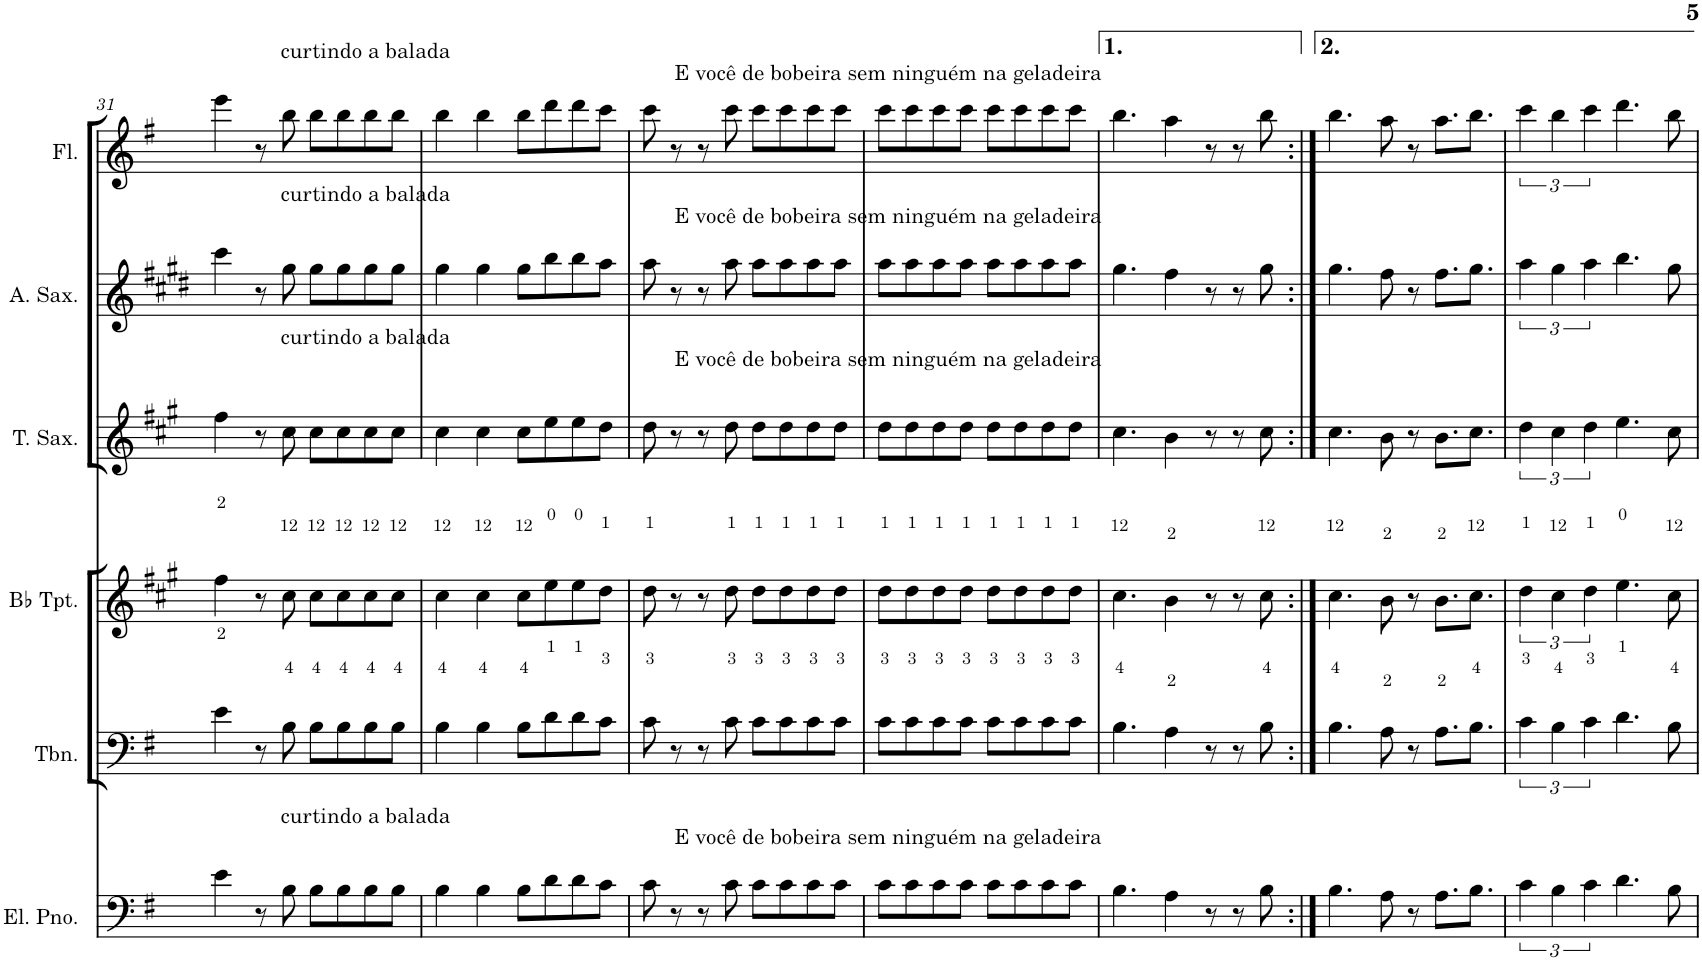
**kern	**kern	**kern	**kern	**kern	**kern
*part6	*part5	*part4	*part3	*part2	*part1
*staff6	*staff5	*staff4	*staff3	*staff2	*staff1
*I"Electric Piano	*I"Trombone	*I"Bb Trumpet	*I"Tenor Saxophone	*I"Alto Saxophone	*I"Flute
*I'El. Pno.	*I'Tbn.	*I'Bb Tpt.	*I'T. Sax.	*I'A. Sax.	*I'Fl.
!!LO:PB:g=z
*clefF4	*clefF4	*clefG2	*clefG2	*clefG2	*clefG2
*	*	*Trd1c2	*Trd8c14	*Trd5c9	*
*k[f#]	*k[f#]	*k[f#c#g#]	*k[f#c#g#]	*k[f#c#g#d#]	*k[f#]
*M4/4	*M4/4	*M4/4	*M4/4	*M4/4	*M4/4
=31	=31	=31	=31	=31	=31
4e\	4e\	4ff#\	4ff#\	4ccc#\	4eee\
8r	8r	8r	8r	8r	8r
!	!	!	!	!	!LO:TX:a:t=curtindo a balada
!	!	!	!	!LO:TX:a:t=curtindo a balada	!
!	!	!	!LO:TX:a:t=curtindo a balada	!	!
!LO:TX:a:t=curtindo a balada	!	!	!	!	!
8B\	8B\	8cc#\	8cc#\	8gg#\	8bb\
8B\L	8B\L	8cc#\L	8cc#\L	8gg#\L	8bb\L
8B\	8B\	8cc#\	8cc#\	8gg#\	8bb\
8B\	8B\	8cc#\	8cc#\	8gg#\	8bb\
8B\J	8B\J	8cc#\J	8cc#\J	8gg#\J	8bb\J
=32	=32	=32	=32	=32	=32
4B\	4B\	4cc#\	4cc#\	4gg#\	4bb\
4B\	4B\	4cc#\	4cc#\	4gg#\	4bb\
8B\L	8B\L	8cc#\L	8cc#\L	8gg#\L	8bb\L
8d\	8d\	8ee\	8ee\	8bb\	8ddd\
8d\	8d\	8ee\	8ee\	8bb\	8ddd\
8c\J	8c\J	8dd\J	8dd\J	8aa\J	8ccc\J
=33	=33	=33	=33	=33	=33
8c\	8c\	8dd\	8dd\	8aa\	8ccc\
8r	8r	8r	8r	8r	8r
8r	8r	8r	8r	8r	8r
!	!	!	!	!	!LO:TX:a:t=E você de bobeira sem ninguém na geladeira
!	!	!	!	!LO:TX:a:t=E você de bobeira sem ninguém na geladeira	!
!	!	!	!LO:TX:a:t=E você de bobeira sem ninguém na geladeira	!	!
!LO:TX:a:t=E você de bobeira sem ninguém na geladeira	!	!	!	!	!
8c\	8c\	8dd\	8dd\	8aa\	8ccc\
8c\L	8c\L	8dd\L	8dd\L	8aa\L	8ccc\L
8c\	8c\	8dd\	8dd\	8aa\	8ccc\
8c\	8c\	8dd\	8dd\	8aa\	8ccc\
8c\J	8c\J	8dd\J	8dd\J	8aa\J	8ccc\J
=34	=34	=34	=34	=34	=34
8c\L	8c\L	8dd\L	8dd\L	8aa\L	8ccc\L
8c\	8c\	8dd\	8dd\	8aa\	8ccc\
8c\	8c\	8dd\	8dd\	8aa\	8ccc\
8c\J	8c\J	8dd\J	8dd\J	8aa\J	8ccc\J
8c\L	8c\L	8dd\L	8dd\L	8aa\L	8ccc\L
8c\	8c\	8dd\	8dd\	8aa\	8ccc\
8c\	8c\	8dd\	8dd\	8aa\	8ccc\
8c\J	8c\J	8dd\J	8dd\J	8aa\J	8ccc\J
=35	=35	=35	=35	=35	=35
4.B\	4.B\	4.cc#\	4.cc#\	4.gg#\	4.bb\
4A\	4A\	4b\	4b\	4ff#\	4aa\
8r	8r	8r	8r	8r	8r
8r	8r	8r	8r	8r	8r
8B\	8B\	8cc#\	8cc#\	8gg#\	8bb\
=36:|!	=36:|!	=36:|!	=36:|!	=36:|!	=36:|!
4.B\	4.B\	4.cc#\	4.cc#\	4.gg#\	4.bb\
8A\	8A\	8b\	8b\	8ff#\	8aa\
8r	8r	8r	8r	8r	8r
8.A\L	8.A\L	8.b\L	8.b\L	8.ff#\L	8.aa\L
8.B\J	8.B\J	8.cc#\J	8.cc#\J	8.gg#\J	8.bb\J
=37	=37	=37	=37	=37	=37
6c\	6c\	6dd\	6dd\	6aa\	6ccc\
6B\	6B\	6cc#\	6cc#\	6gg#\	6bb\
6c\	6c\	6dd\	6dd\	6aa\	6ccc\
4.d\	4.d\	4.ee\	4.ee\	4.bb\	4.ddd\
8B\	8B\	8cc#\	8cc#\	8gg#\	8bb\
=	=	=	=	=	=
*-	*-	*-	*-	*-	*-
